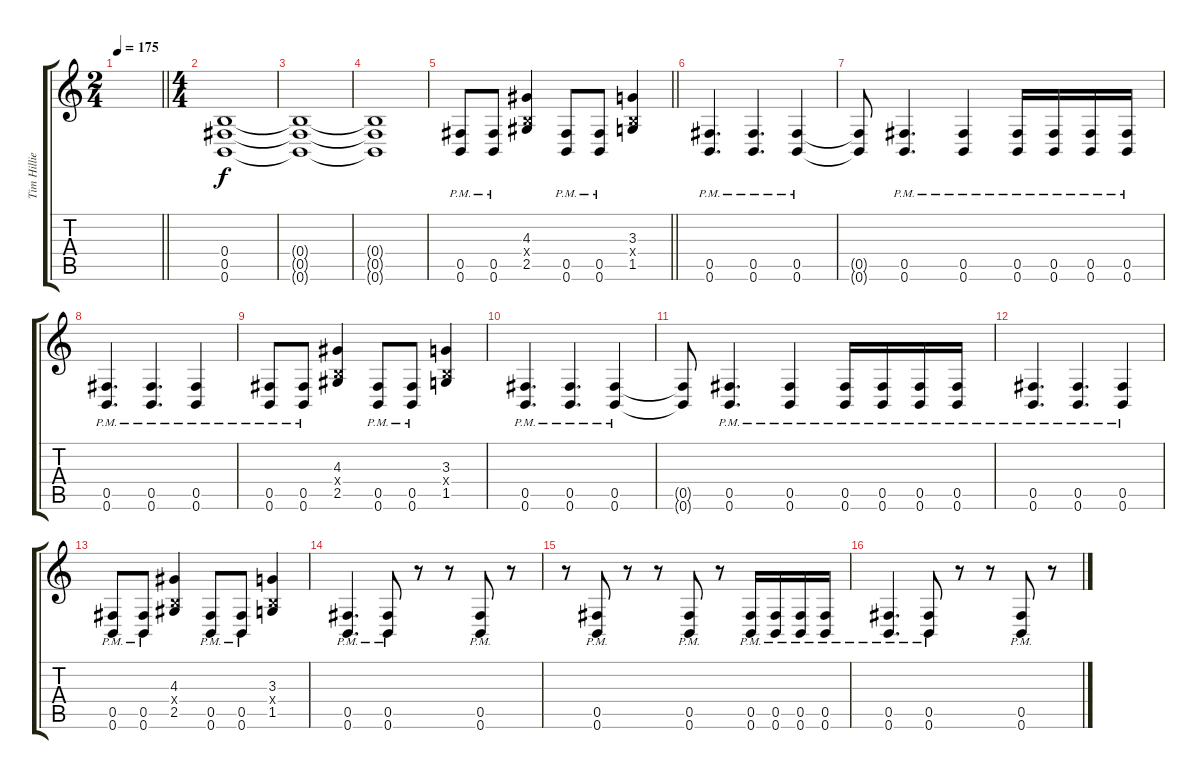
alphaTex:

\track ("Tim Hillier-Brook" "Tim Hillie") {instrument distortionguitar}
\staff {score tabs}
\tuning (Db4 Ab3 E3 B2 Gb2 B1) {hide}
\ts (2 4)
\tempo 175
\clef g2
\barLineRight lightlight
\ks c
|
\ts (4 4)
(0.4 0.5 0.6).1 |
(0.4{t} 0.5{t} 0.6{t}).1 |
(0.4{t} 0.5{t} 0.6{t}).1 |
\barLineRight lightlight
(0.5{pm} 0.6{pm}).8 (0.5{pm} 0.6{pm}).8 (4.3 0.4{x} 2.5).4 (0.5{pm} 0.6).8 (0.5{pm} 0.6{pm}).8 (3.3 0.4{x} 1.5).4 |
(0.5{pm} 0.6{pm}).4{d} (0.5{pm} 0.6{pm}).4{d} (0.5{pm} 0.6{pm}).4 |
(0.5{t} 0.6{t}).8 (0.5{pm} 0.6{pm}).4{d} (0.5{pm} 0.6{pm}).4 (0.5{pm} 0.6{pm}).16 (0.5{pm} 0.6{pm}).16 (0.5{pm} 0.6{pm}).16 (0.5{pm} 0.6{pm}).16 |
(0.5{pm} 0.6{pm}).4{d} (0.5{pm} 0.6{pm}).4{d} (0.5{pm} 0.6{pm}).4 |
(0.5{pm} 0.6{pm}).8 (0.5{pm} 0.6{pm}).8 (4.3 0.4{x} 2.5).4 (0.5{pm} 0.6).8 (0.5{pm} 0.6{pm}).8 (3.3 0.4{x} 1.5).4 |
(0.5{pm} 0.6{pm}).4{d} (0.5{pm} 0.6{pm}).4{d} (0.5{pm} 0.6{pm}).4 |
(0.5{t} 0.6{t}).8 (0.5{pm} 0.6{pm}).4{d} (0.5{pm} 0.6{pm}).4 (0.5{pm} 0.6{pm}).16 (0.5{pm} 0.6{pm}).16 (0.5{pm} 0.6{pm}).16 (0.5{pm} 0.6{pm}).16 |
(0.5{pm} 0.6{pm}).4{d} (0.5{pm} 0.6{pm}).4{d} (0.5{pm} 0.6{pm}).4 |
(0.5{pm} 0.6{pm}).8 (0.5{pm} 0.6{pm}).8 (4.3 0.4{x} 2.5).4 (0.5{pm} 0.6).8 (0.5{pm} 0.6{pm}).8 (3.3 0.4{x} 1.5).4 |
(0.5{pm} 0.6{pm}).4{d} (0.5{pm} 0.6{pm}).8 r.8 r.8 (0.5{pm} 0.6{pm}).8 r.8 |
r.8 (0.5{pm} 0.6{pm}).8 r.8 r.8 (0.5{pm} 0.6{pm}).8 r.8 (0.5{pm} 0.6{pm}).16 (0.5{pm} 0.6{pm}).16 (0.5{pm} 0.6{pm}).16 (0.5{pm} 0.6{pm}).16 |
(0.5{pm} 0.6{pm}).4{d} (0.5{pm} 0.6{pm}).8 r.8 r.8 (0.5{pm} 0.6{pm}).8 r.8
